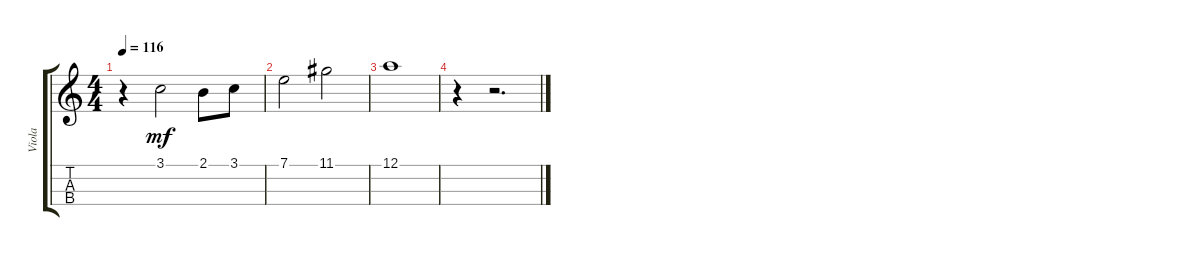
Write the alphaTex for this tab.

\track ("Viola" "Viola") {mute instrument viola}
\staff {score tabs}
\tuning (A4 D4 G3 C3) {hide}
\ts (4 4)
\tempo 116
\clef g2
\ks c
r.4{dy mf} 3.1.2 2.1.8 3.1.8 |
7.1.2 11.1.2 |
12.1.1 |
r.4 r.2{d}
